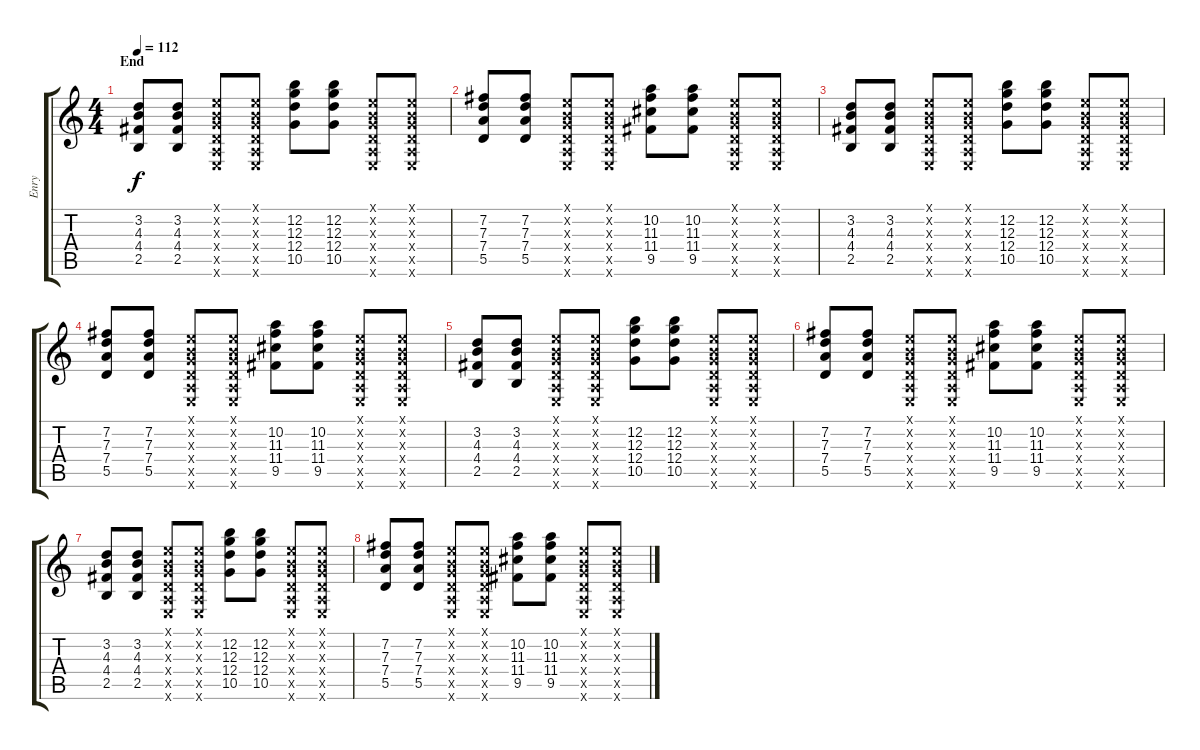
\track ("Enry" "Enry") {instrument overdrivenguitar}
\staff {score tabs}
\tuning (E4 B3 G3 D3 A2 E2) {hide}
\ts (4 4)
\section ("" "End")
\tempo 112
\clef g2
\ks c
(3.2 4.3 4.4 2.5).8{dy f} (3.2 4.3 4.4 2.5).8 (0.1{x} 0.2{x} 0.3{x} 0.4{x} 0.5{x} 0.6{x}).8 (0.1{x} 0.2{x} 0.3{x} 0.4{x} 0.5{x} 0.6{x}).8 (12.2 12.3 12.4 10.5).8 (12.2 12.3 12.4 10.5).8 (0.1{x} 0.2{x} 0.3{x} 0.4{x} 0.5{x} 0.6{x}).8 (0.1{x} 0.2{x} 0.3{x} 0.4{x} 0.5{x} 0.6{x}).8 |
(7.2 7.3 7.4 5.5).8 (7.2 7.3 7.4 5.5).8 (0.1{x} 0.2{x} 0.3{x} 0.4{x} 0.5{x} 0.6{x}).8 (0.1{x} 0.2{x} 0.3{x} 0.4{x} 0.5{x} 0.6{x}).8 (10.2 11.3 11.4 9.5).8 (10.2 11.3 11.4 9.5).8 (0.1{x} 0.2{x} 0.3{x} 0.4{x} 0.5{x} 0.6{x}).8 (0.1{x} 0.2{x} 0.3{x} 0.4{x} 0.5{x} 0.6{x}).8 |
(3.2 4.3 4.4 2.5).8 (3.2 4.3 4.4 2.5).8 (0.1{x} 0.2{x} 0.3{x} 0.4{x} 0.5{x} 0.6{x}).8 (0.1{x} 0.2{x} 0.3{x} 0.4{x} 0.5{x} 0.6{x}).8 (12.2 12.3 12.4 10.5).8 (12.2 12.3 12.4 10.5).8 (0.1{x} 0.2{x} 0.3{x} 0.4{x} 0.5{x} 0.6{x}).8 (0.1{x} 0.2{x} 0.3{x} 0.4{x} 0.5{x} 0.6{x}).8 |
(7.2 7.3 7.4 5.5).8 (7.2 7.3 7.4 5.5).8 (0.1{x} 0.2{x} 0.3{x} 0.4{x} 0.5{x} 0.6{x}).8 (0.1{x} 0.2{x} 0.3{x} 0.4{x} 0.5{x} 0.6{x}).8 (10.2 11.3 11.4 9.5).8 (10.2 11.3 11.4 9.5).8 (0.1{x} 0.2{x} 0.3{x} 0.4{x} 0.5{x} 0.6{x}).8 (0.1{x} 0.2{x} 0.3{x} 0.4{x} 0.5{x} 0.6{x}).8 |
(3.2 4.3 4.4 2.5).8 (3.2 4.3 4.4 2.5).8 (0.1{x} 0.2{x} 0.3{x} 0.4{x} 0.5{x} 0.6{x}).8 (0.1{x} 0.2{x} 0.3{x} 0.4{x} 0.5{x} 0.6{x}).8 (12.2 12.3 12.4 10.5).8 (12.2 12.3 12.4 10.5).8 (0.1{x} 0.2{x} 0.3{x} 0.4{x} 0.5{x} 0.6{x}).8 (0.1{x} 0.2{x} 0.3{x} 0.4{x} 0.5{x} 0.6{x}).8 |
(7.2 7.3 7.4 5.5).8 (7.2 7.3 7.4 5.5).8 (0.1{x} 0.2{x} 0.3{x} 0.4{x} 0.5{x} 0.6{x}).8 (0.1{x} 0.2{x} 0.3{x} 0.4{x} 0.5{x} 0.6{x}).8 (10.2 11.3 11.4 9.5).8 (10.2 11.3 11.4 9.5).8 (0.1{x} 0.2{x} 0.3{x} 0.4{x} 0.5{x} 0.6{x}).8 (0.1{x} 0.2{x} 0.3{x} 0.4{x} 0.5{x} 0.6{x}).8 |
(3.2 4.3 4.4 2.5).8 (3.2 4.3 4.4 2.5).8 (0.1{x} 0.2{x} 0.3{x} 0.4{x} 0.5{x} 0.6{x}).8 (0.1{x} 0.2{x} 0.3{x} 0.4{x} 0.5{x} 0.6{x}).8 (12.2 12.3 12.4 10.5).8 (12.2 12.3 12.4 10.5).8 (0.1{x} 0.2{x} 0.3{x} 0.4{x} 0.5{x} 0.6{x}).8 (0.1{x} 0.2{x} 0.3{x} 0.4{x} 0.5{x} 0.6{x}).8 |
(7.2 7.3 7.4 5.5).8 (7.2 7.3 7.4 5.5).8 (0.1{x} 0.2{x} 0.3{x} 0.4{x} 0.5{x} 0.6{x}).8 (0.1{x} 0.2{x} 0.3{x} 0.4{x} 0.5{x} 0.6{x}).8 (10.2 11.3 11.4 9.5).8 (10.2 11.3 11.4 9.5).8 (0.1{x} 0.2{x} 0.3{x} 0.4{x} 0.5{x} 0.6{x}).8 (0.1{x} 0.2{x} 0.3{x} 0.4{x} 0.5{x} 0.6{x}).8
